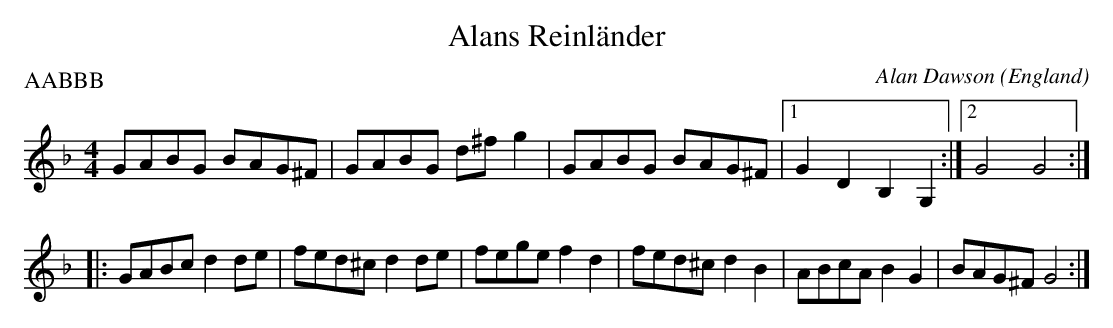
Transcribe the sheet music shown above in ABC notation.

X:1
T:Alans Reinl\"ander
O:England
M:4/4
C:Alan Dawson
P:AABBB
K:GDor
GABG BAG^F | GABG d^fg2 | \
GABG BAG^F |1 G2D2B,2G,2 :|2G4G4 :|
|:GABc d2de | fed^c d2de | \
fege f2d2 | fed^c d2B2 | \
ABcA B2G2 | \
BAG^F G4 :|
